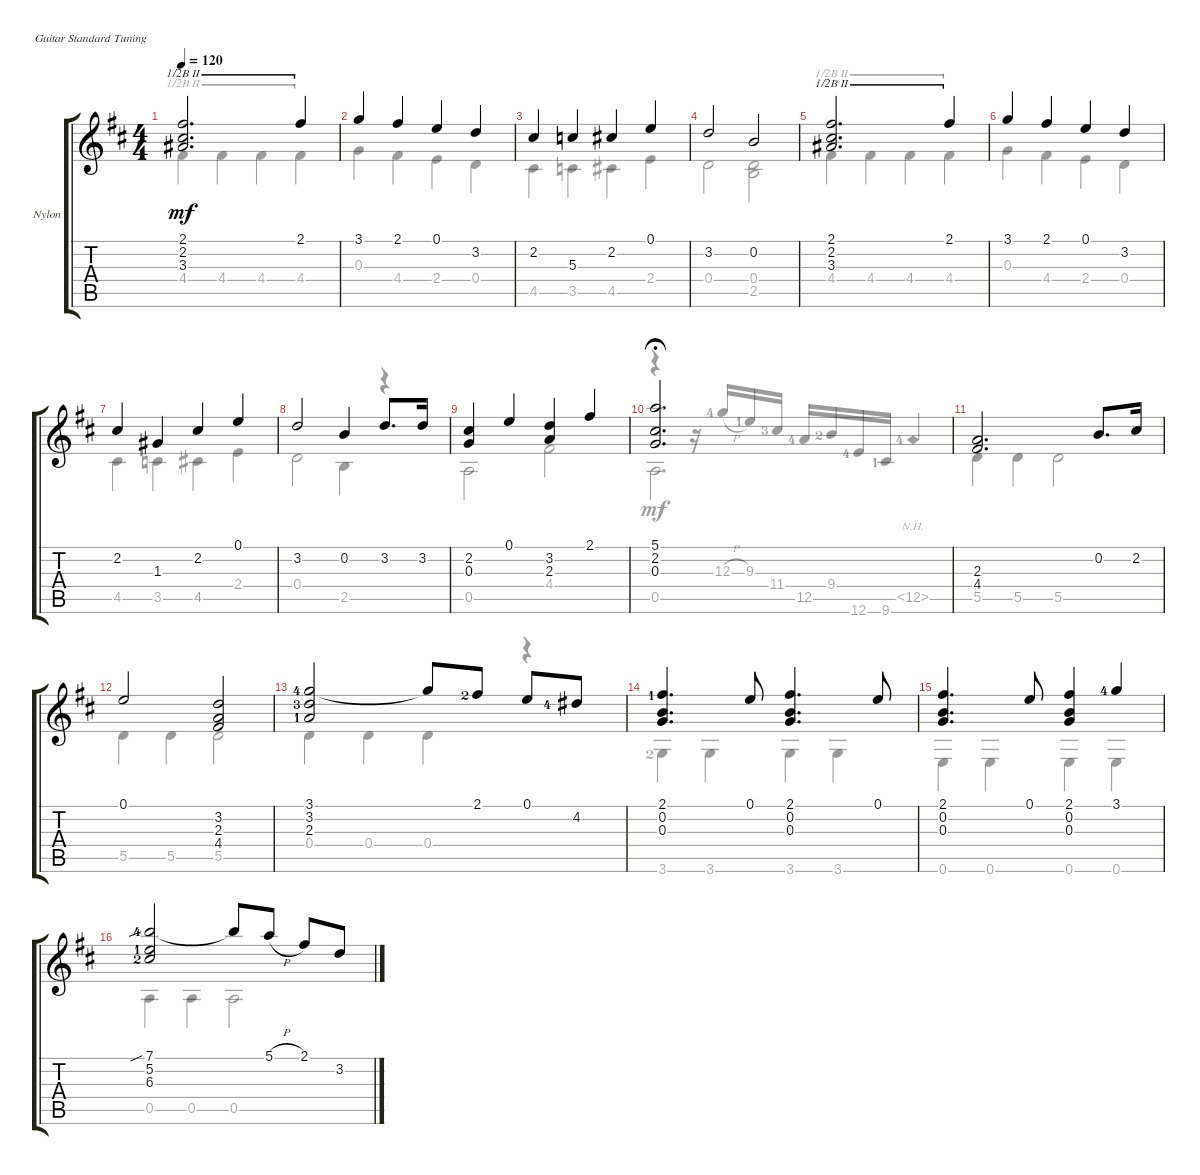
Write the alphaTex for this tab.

\defaultSystemsLayout 4
\bracketExtendMode groupsimilarinstruments
\firstSystemTrackNameOrientation horizontal
\otherSystemsTrackNameOrientation horizontal
\track ("Nylon" "Nylon") {instrument acousticguitarsteel}
\staff {score tabs}
\tuning (E4 B3 G3 D3 A2 E2)
\voice
\ts (4 4)
\tempo 120
\clef g2
\ks d
(2.1 2.2 3.3).2{d dy mf barre (2 half)} 2.1.4{barre (2 half)} |
3.1.4 2.1.4 0.1.4 3.2.4 |
2.2.4 5.3.4 2.2.4 0.1.4 |
3.2.2 0.2.2 |
(2.1 2.2 3.3).2{d barre (2 half)} 2.1.4{barre (2 half)} |
3.1.4 2.1.4 0.1.4 3.2.4 |
2.2.4 1.3.4 2.2.4 0.1.4 |
3.2.2 0.2.4 3.2.8{d} 3.2.16 |
(2.2 0.3).4 0.1.4 (3.2 2.3).4 2.1.4 |
(5.1 2.2 0.3).2{d fermata (medium 0.4)} |
(4.4 2.3).2{d} 0.2.8{d} 2.2.16 |
0.1.2 (3.2 2.3 4.4).2 |
(3.1{lf 5} 3.2{lf 4} 2.3{lf 2}).2 3.1{t}.8 2.1{lf 3}.8 0.1.8 4.2{lf 5}.8 |
(2.1{lf 2} 0.2 0.3).4{d} 0.1.8 (2.1 0.2 0.3).4{d} 0.1.8 |
(2.1 0.2 0.3).4{d} 0.1.8 (2.1 0.2 0.3).4 3.1{lf 5}.4 |
(7.1{sib lf 5} 5.2{lf 2} 6.3{lf 3}).2 7.1{t}.8 5.1{h}.8 2.1.8 3.2.8
\voice
\clef g2
\ottava regular
\simile none
\ks d
4.4.4{dy mf barre (2 half)} 4.4.4{barre (2 half)} 4.4.4{barre (2 half)} 4.4.4{barre (2 half)} |
0.3.4 4.4.4 2.4.4 0.4.4 |
4.5.4 3.5.4 4.5.4 2.4.4 |
0.4.2 (0.4 2.5).2 |
4.4.4{barre (2 half)} 4.4.4{barre (2 half)} 4.4.4{barre (2 half)} 4.4.4{barre (2 half)} |
0.3.4 4.4.4 2.4.4 0.4.4 |
4.5.4 3.5.4 4.5.4 2.4.4 |
0.4.2 2.5.4 r.4 |
0.5.2 4.4.2 |
r.4{fermata (medium 0.4) beam invert} r.16{beam invert} 12.3{h lf 5}.16{beam invert} 9.3{lf 2}.16 11.4{lf 4}.16 12.5{lf 5}.16{beam invert} 9.4{lf 3}.16 12.6{lf 5}.16 9.6{lf 2}.16 12.5{nh lf 5}.4{fermata (medium 0.4) beam invert} |
5.5.4 5.5.4 5.5.2 |
5.5.4 5.5.4 5.5.2 |
0.4.4 0.4.4 0.4.4 r.4 |
3.6{lf 3}.4 3.6.4 3.6.4 3.6.4 |
0.6.4 0.6.4 0.6.4 0.6.4 |
0.5.4 0.5.4 0.5.2
\voice
\clef g2
\ottava regular
\simile none
\ks d
|
|
|
|
|
|
|
|
|
0.5.2{d fermata (medium 0.4)} |
|
|
|
|
|
